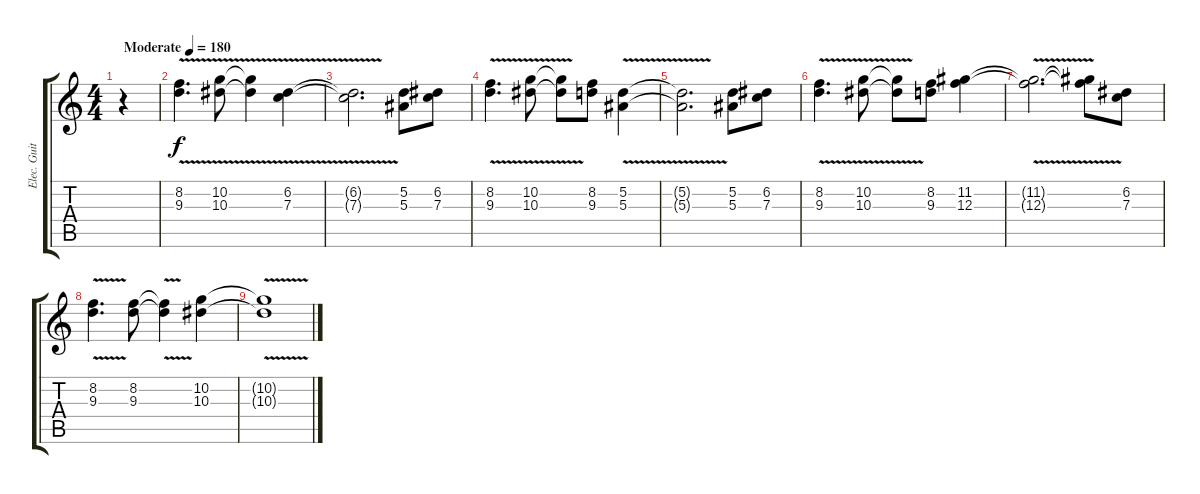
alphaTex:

\track ("Elec. Guitar 3 and 4" "Elec. Guit") {mute instrument distortionguitar}
\staff {score tabs}
\tuning (D4 A3 F3 C3 G2 D2) {hide}
\ts (4 4)
\tempo (180 "Moderate")
\clef g2
\ks c
r.4{dy f instrument distortionguitar} |
(8.2{v} 9.3).4{d} (10.2{v} 10.3).8 (10.2{v t} 10.3{v t}).4 (6.2{v} 7.3).4 |
(6.2{v t} 7.3{v t}).2{d} (5.2 5.3).8 (6.2 7.3).8 |
(8.2{v} 9.3).4{d} (10.2 10.3{v}).8 (10.2{v t} 10.3{v t}).8 (8.2 9.3).8 (5.2{v} 5.3).4 |
(5.2{v t} 5.3{v t}).2{d} (5.2 5.3).8 (6.2 7.3).8 |
(8.2 9.3{v}).4{d} (10.2{v} 10.3).8 (10.2{v t} 10.3{v t}).8 (8.2 9.3).8 (11.2 12.3).4 |
(11.2{v t} 12.3{v t}).2{d} (11.2{v t} 12.3{v t}).8 (6.2 7.3).8 |
(8.2 9.3{v}).4{d} (8.2 9.3).8 (8.2{v t} 9.3{v t}).4 (10.2 10.3).4 |
(10.2{v t} 10.3{v t}).1
